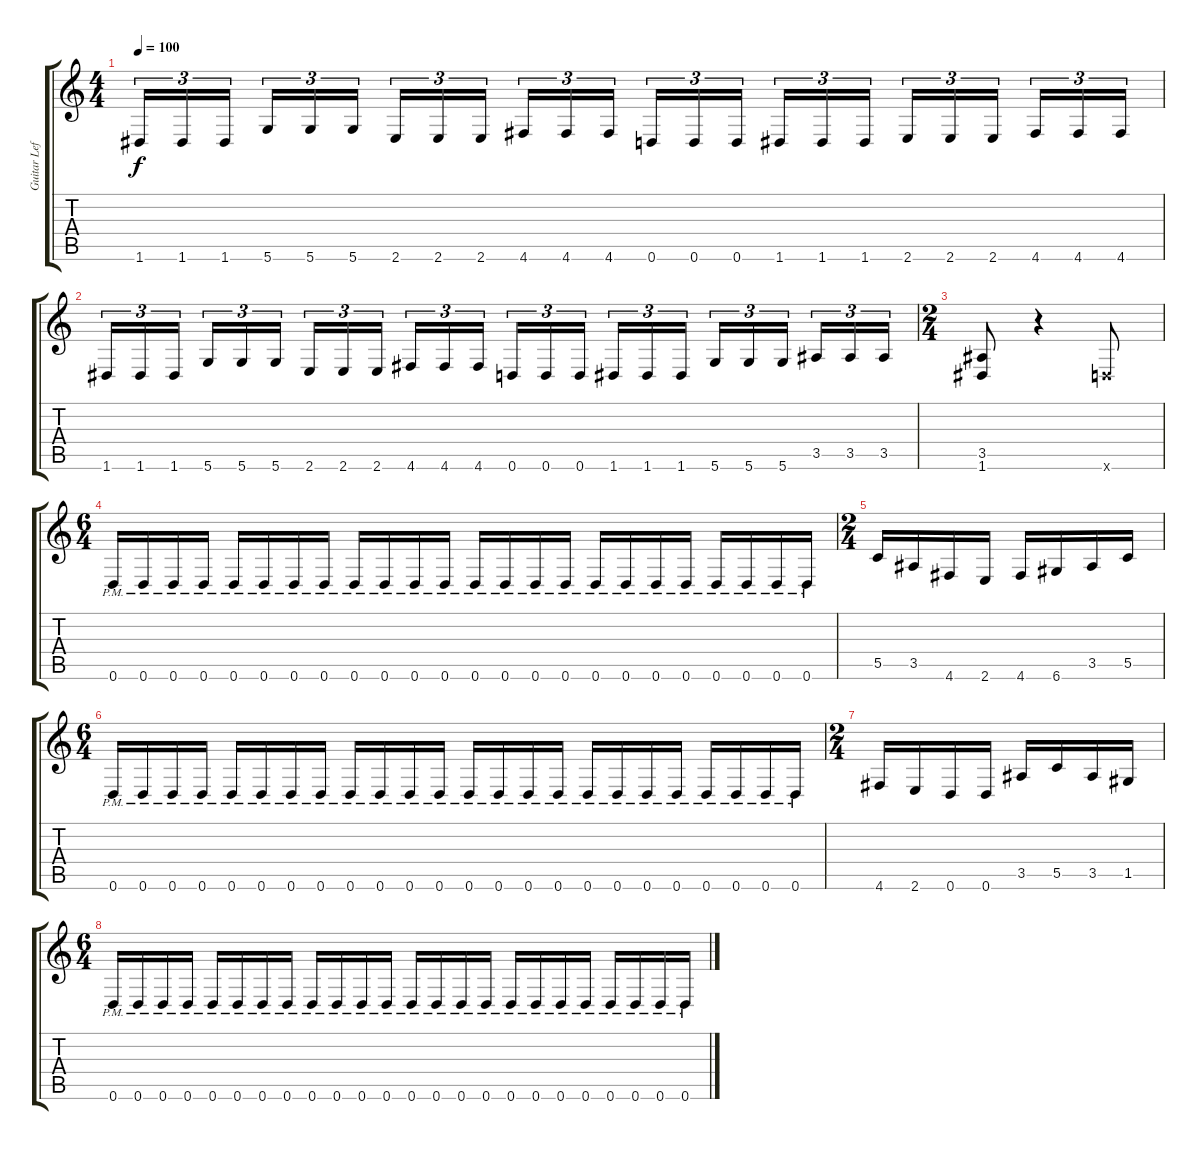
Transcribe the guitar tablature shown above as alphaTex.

\track ("Guitar Left" "Guitar Lef") {instrument distortionguitar}
\staff {score tabs}
\tuning (D4 A3 F3 C3 G2 D2) {hide}
\ts (4 4)
\tempo 100
\clef g2
\ks c
1.6.16{tu (3 2) dy f} 1.6.16{tu (3 2)} 1.6.16{tu (3 2) beam splitsecondary} 5.6.16{tu (3 2)} 5.6.16{tu (3 2)} 5.6.16{tu (3 2)} 2.6.16{tu (3 2)} 2.6.16{tu (3 2)} 2.6.16{tu (3 2) beam splitsecondary} 4.6.16{tu (3 2)} 4.6.16{tu (3 2)} 4.6.16{tu (3 2)} 0.6.16{tu (3 2)} 0.6.16{tu (3 2)} 0.6.16{tu (3 2) beam splitsecondary} 1.6.16{tu (3 2)} 1.6.16{tu (3 2)} 1.6.16{tu (3 2)} 2.6.16{tu (3 2)} 2.6.16{tu (3 2)} 2.6.16{tu (3 2) beam splitsecondary} 4.6.16{tu (3 2)} 4.6.16{tu (3 2)} 4.6.16{tu (3 2)} |
1.6.16{tu (3 2)} 1.6.16{tu (3 2)} 1.6.16{tu (3 2) beam splitsecondary} 5.6.16{tu (3 2)} 5.6.16{tu (3 2)} 5.6.16{tu (3 2)} 2.6.16{tu (3 2)} 2.6.16{tu (3 2)} 2.6.16{tu (3 2) beam splitsecondary} 4.6.16{tu (3 2)} 4.6.16{tu (3 2)} 4.6.16{tu (3 2)} 0.6.16{tu (3 2)} 0.6.16{tu (3 2)} 0.6.16{tu (3 2) beam splitsecondary} 1.6.16{tu (3 2)} 1.6.16{tu (3 2)} 1.6.16{tu (3 2)} 5.6.16{tu (3 2)} 5.6.16{tu (3 2)} 5.6.16{tu (3 2) beam splitsecondary} 3.5.16{tu (3 2)} 3.5.16{tu (3 2)} 3.5.16{tu (3 2)} |
\ts (2 4)
(3.5 1.6).8 r.4 0.6{x}.8 |
\ts (6 4)
0.6{pm}.16 0.6{pm}.16 0.6{pm}.16 0.6{pm}.16 0.6{pm}.16 0.6{pm}.16 0.6{pm}.16 0.6{pm}.16 0.6{pm}.16 0.6{pm}.16 0.6{pm}.16 0.6{pm}.16 0.6{pm}.16 0.6{pm}.16 0.6{pm}.16 0.6{pm}.16 0.6{pm}.16 0.6{pm}.16 0.6{pm}.16 0.6{pm}.16 0.6{pm}.16 0.6{pm}.16 0.6{pm}.16 0.6{pm}.16 |
\ts (2 4)
5.5.16 3.5.16 4.6.16 2.6.16 4.6.16 6.6.16 3.5.16 5.5.16 |
\ts (6 4)
0.6{pm}.16 0.6{pm}.16 0.6{pm}.16 0.6{pm}.16 0.6{pm}.16 0.6{pm}.16 0.6{pm}.16 0.6{pm}.16 0.6{pm}.16 0.6{pm}.16 0.6{pm}.16 0.6{pm}.16 0.6{pm}.16 0.6{pm}.16 0.6{pm}.16 0.6{pm}.16 0.6{pm}.16 0.6{pm}.16 0.6{pm}.16 0.6{pm}.16 0.6{pm}.16 0.6{pm}.16 0.6{pm}.16 0.6{pm}.16 |
\ts (2 4)
4.6.16 2.6.16 0.6.16 0.6.16 3.5.16 5.5.16 3.5.16 1.5.16 |
\ts (6 4)
0.6{pm}.16 0.6{pm}.16 0.6{pm}.16 0.6{pm}.16 0.6{pm}.16 0.6{pm}.16 0.6{pm}.16 0.6{pm}.16 0.6{pm}.16 0.6{pm}.16 0.6{pm}.16 0.6{pm}.16 0.6{pm}.16 0.6{pm}.16 0.6{pm}.16 0.6{pm}.16 0.6{pm}.16 0.6{pm}.16 0.6{pm}.16 0.6{pm}.16 0.6{pm}.16 0.6{pm}.16 0.6{pm}.16 0.6{pm}.16
